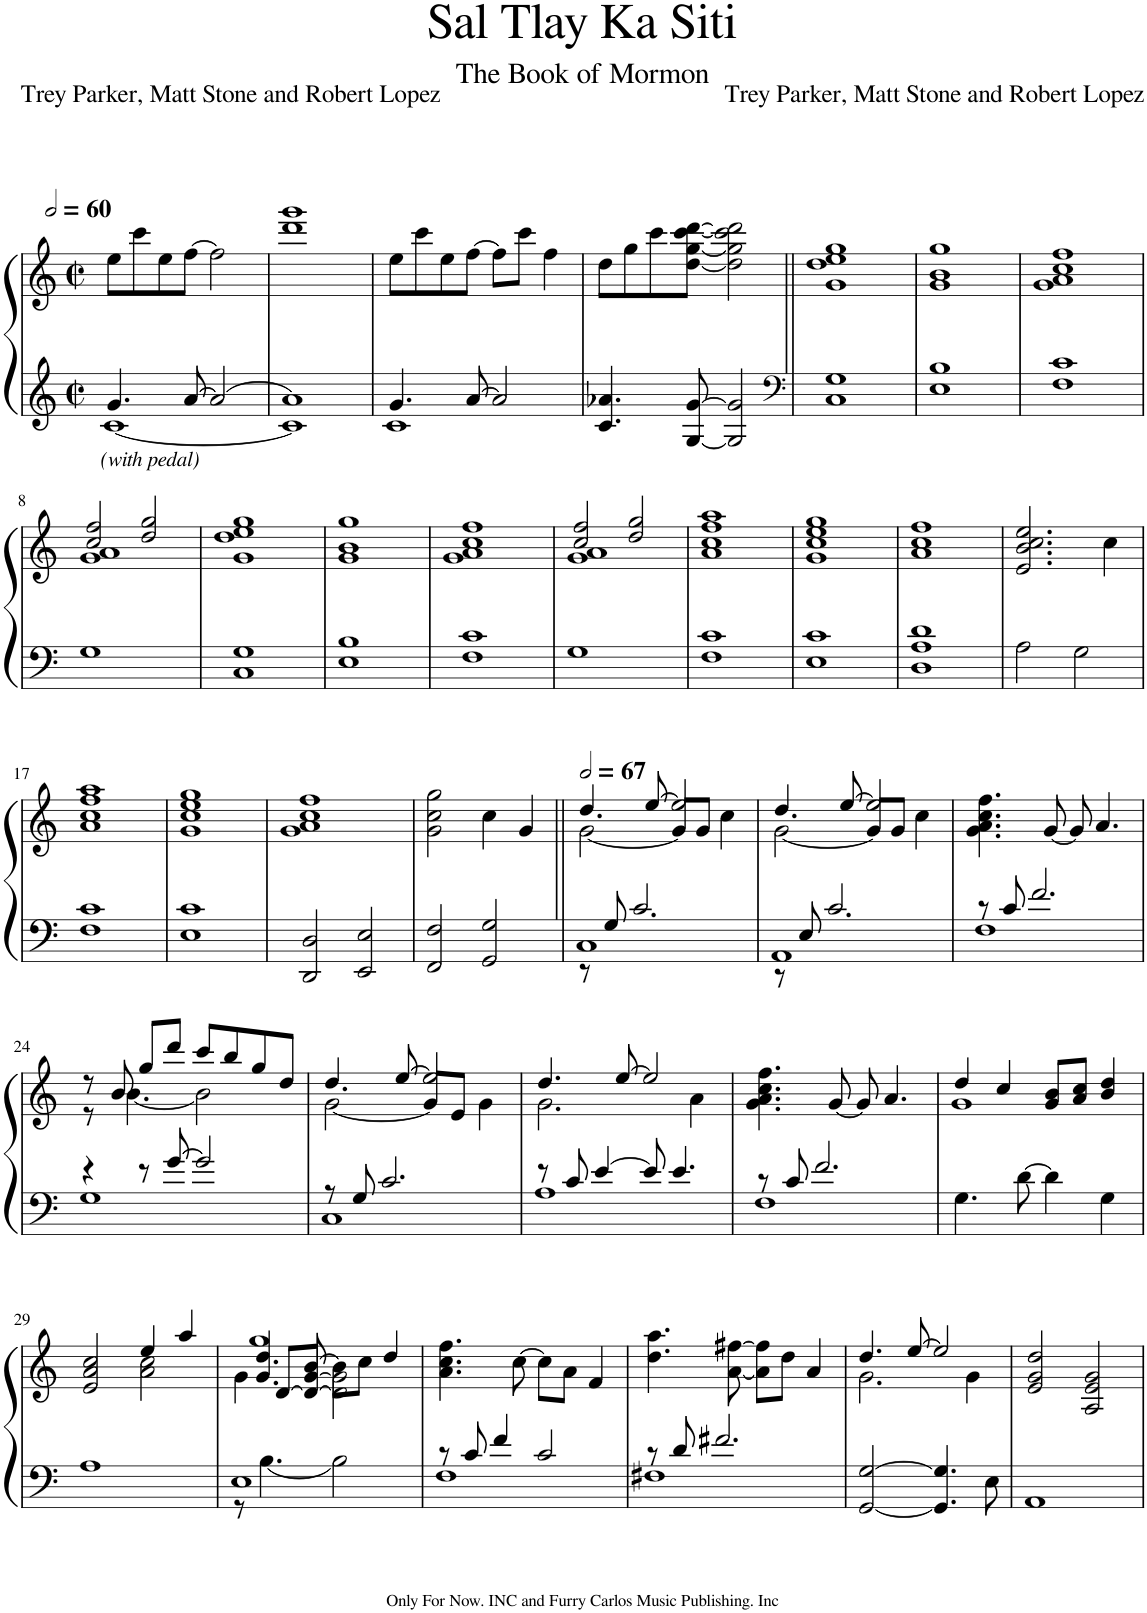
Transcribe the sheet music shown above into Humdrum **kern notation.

**kern	**kern
*part1	*part1
*staff2	*staff1
*I"Piano	*
*I'Pno.	*
*clefG2	*clefG2
*k[]	*k[]
*M2/2	*M2/2
*met(c|)	*met(c|)
*MM120	*MM120
=1	=1
*^	*
!LO:TX:b:i:t=(with pedal)	!	!
4.g/	[1c	8ee\L
.	.	8ccc\
.	.	8ee\
[8a/	.	[8ff\J
2a/_	.	2ff\]
=2	=2	=2
1a]	1c]	1ddd 1ggg
=3	=3	=3
4.g/	1c	8ee\L
.	.	8ccc\
.	.	8ee\
[8a/	.	[8ff\J
2a/]	.	8ff\L]
.	.	8ccc\J
.	.	4ff\
*v	*v	*
=4	=4
4.c/ 4.a-X/	8dd\L
.	8gg\
.	8ccc\
[8G/ [8g/	[8dd\ [8gg\ [8ccc\ [8ddd\J
2G/] 2g/]	2dd\] 2gg\] 2ccc\] 2ddd\]
=5||	=5||
*clefF4	*
1C 1G	1g 1dd 1ee 1gg
=6	=6
1E 1B	1g 1b 1gg
=7	=7
1F 1c	1g 1a 1cc 1ff
!!LO:LB:g=z
=8	=8
*	*^
1G	1g 1a	2cc/ 2ff/
.	.	2dd/ 2gg/
*	*v	*v
=9	=9
1C 1G	1g 1dd 1ee 1gg
=10	=10
1E 1B	1g 1b 1gg
=11	=11
1F 1c	1g 1a 1cc 1ff
=12	=12
*	*^
1G	1g 1a	2cc/ 2ff/
.	.	2dd/ 2gg/
*	*v	*v
=13	=13
1F 1c	1a 1cc 1ff 1aa
=14	=14
1E 1c	1g 1cc 1ee 1gg
=15	=15
1D 1A 1d	1a 1cc 1ff
=16	=16
2A\	2.e/ 2.b/ 2.cc/ 2.ee/
2G\	.
.	4cc\
!!LO:LB:g=z
=17	=17
1F 1c	1a 1cc 1ff 1aa
=18	=18
1E 1c	1g 1cc 1ee 1gg
=19	=19
2DD/ 2D/	1g 1a 1cc 1ff
2EE/ 2E/	.
=20	=20
2FF/ 2F/	2g\ 2cc\ 2gg\
2GG/ 2G/	4cc\
.	4g/
=21||	=21||
*	*MM134
*^	*^
1C	8r	[2g\	4.dd/
.	8G/	.	.
.	2.c/	.	.
.	.	.	[8ee/
.	.	8g/L]	2ee/]
.	.	8g/J	.
.	.	4cc\	.
=22	=22	=22	=22
1AA	8r	[2g\	4.dd/
.	8E/	.	.
.	2.c/	.	.
.	.	.	[8ee/
.	.	8g/L]	2ee/]
.	.	8g/J	.
.	.	4cc\	.
*	*	*v	*v
=23	=23	=23
8r	1F	4.g\ 4.a\ 4.cc\ 4.ff\
8c/	.	.
2.f/	.	.
.	.	[8g/
.	.	8g/]
.	.	4.a/
!!LO:LB:g=z
=24	=24	=24
*	*	*^
4r	1G	8r	8r
.	.	8b/	[4.b\
8r	.	8gg/L	.
[8g/	.	8ddd/J	.
2g/]	.	8ccc/L	2b\]
.	.	8bb/	.
.	.	8gg/	.
.	.	8dd/J	.
=25	=25	=25	=25
8r	1C	[2g\	4.dd/
8G/	.	.	.
2.c/	.	.	.
.	.	.	[8ee/
.	.	8g/L]	2ee/]
.	.	8e/J	.
.	.	4g\	.
=26	=26	=26	=26
8r	1A	4.dd/	2.g\
8c/	.	.	.
[4e/	.	.	.
.	.	[8ee/	.
8e/]	.	2ee/]	.
4.e/	.	.	.
.	.	.	4a\
*	*	*v	*v
=27	=27	=27
8r	1F	4.g\ 4.a\ 4.cc\ 4.ff\
8c/	.	.
2.f/	.	.
.	.	[8g/
.	.	8g/]
.	.	4.a/
*v	*v	*
=28	=28
*	*^
4.G\	4dd/	1g
.	4cc/	.
[8d\	.	.
4d\]	8g/ 8b/L	.
.	8a/ 8cc/J	.
4G\	4b/ 4dd/	.
!!LO:LB:g=z	!!
=29	=29	=29
1A	2e/ 2a/ 2cc/	2ryy
.	2a\ 2cc\	4ee/
.	.	4aa/
=30	=30	=30
*^	*	*^
1E	8r	4g\	4.g/ 4.dd/	1gg
.	[4.B\	.	.	.
.	.	[8d/L	.	.
.	.	8d/_ [8g/J	[8b/	.
.	2B\]	2d\] 2g\]	8b\L]	.
.	.	.	8cc\J	.
.	.	.	4dd/	.
*	*	*v	*v	*v
=31	=31	=31
8r	1F	4.a\ 4.cc\ 4.ff\
8c/	.	.
4f/	.	.
.	.	[8cc\
2c/	.	8cc\L]
.	.	8a\J
.	.	4f/
=32	=32	=32
8r	1F#X	4.dd\ 4.aa\
8d/	.	.
2.f#X/	.	.
.	.	[8a\ [8ff#X\
.	.	8a\] 8ff#\]L
.	.	8dd\J
.	.	4a/
*v	*v	*
=33	=33
*	*^
[2GG/ [2G/	4.dd/	2.g\
.	[8ee/	.
4.GG/] 4.G/]	2ee/]	.
.	.	4g\
8E\	.	.
*	*v	*v
=34	=34
1AA	2e/ 2g/ 2dd/
.	2A/ 2e/ 2g/
=	=
*-	*-
